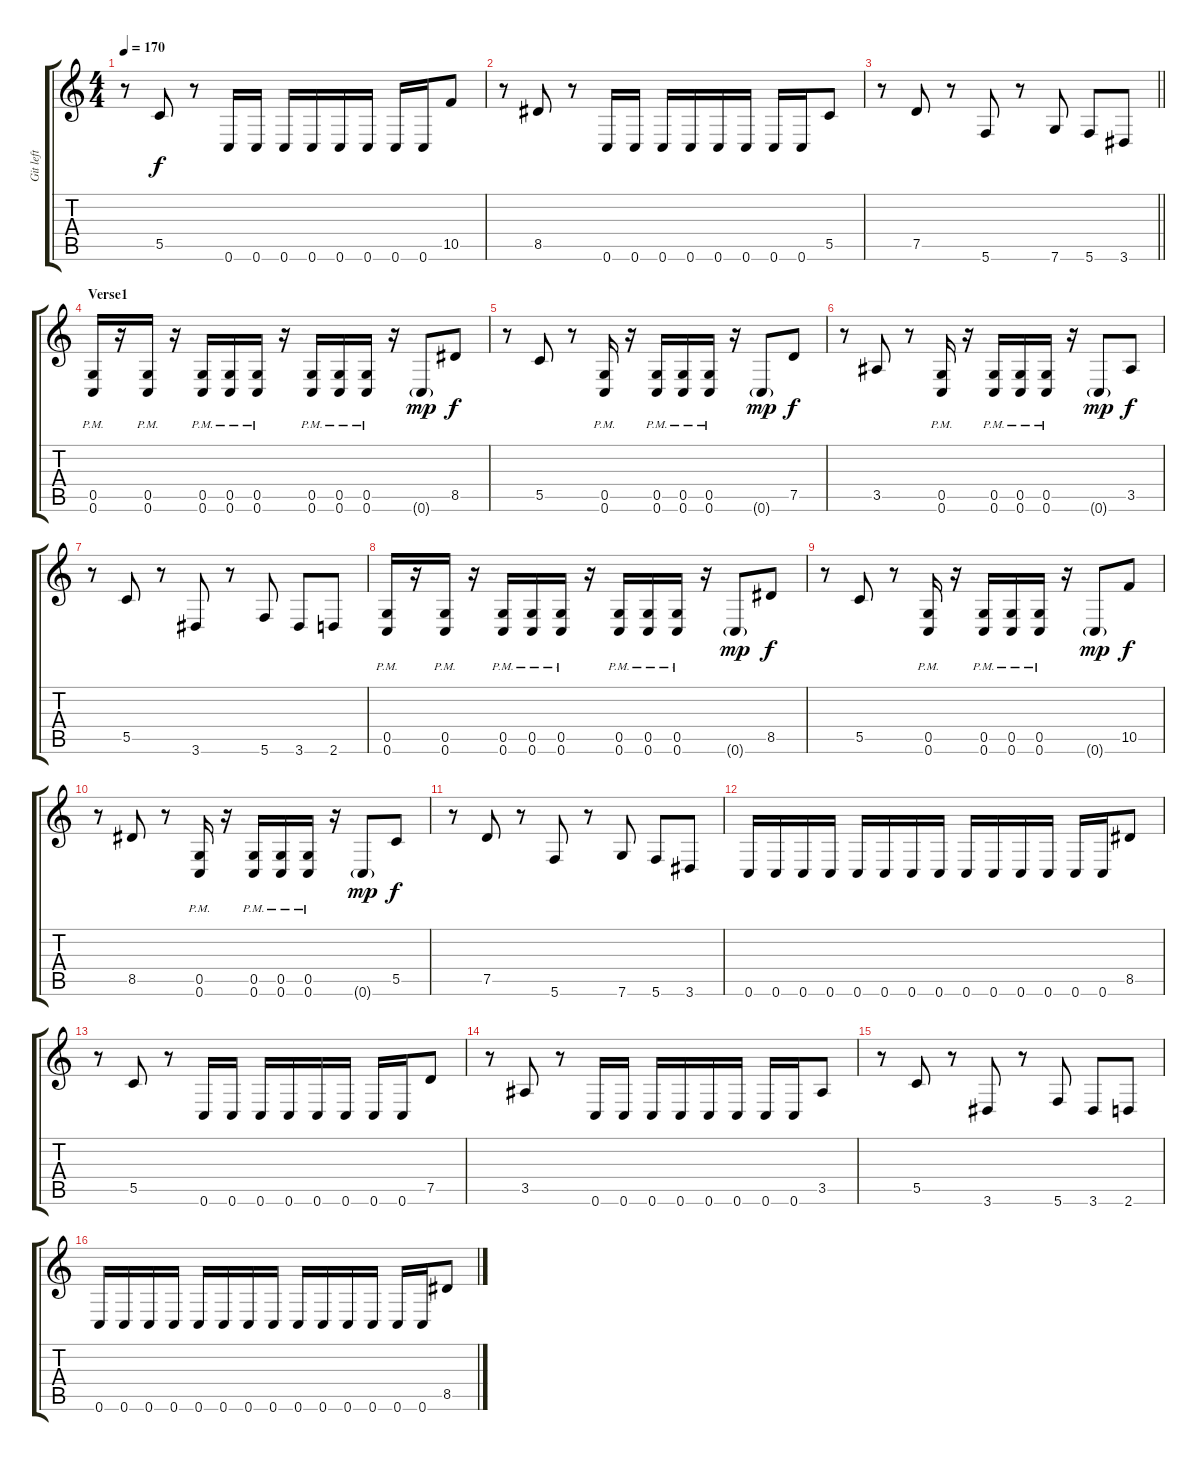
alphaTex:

\track ("Git left" "Git left") {instrument overdrivenguitar}
\staff {score tabs}
\tuning (D4 A3 F3 C3 G2 C2) {hide}
\ts (4 4)
\tempo 170
\clef g2
\ks c
r.8{dy f} 5.5.8 r.8 0.6.16 0.6.16 0.6.16 0.6.16 0.6.16 0.6.16 0.6.16 0.6.16 10.5.8 |
r.8 8.5.8 r.8 0.6.16 0.6.16 0.6.16 0.6.16 0.6.16 0.6.16 0.6.16 0.6.16 5.5.8 |
\barLineRight lightlight
r.8 7.5.8 r.8 5.6.8 r.8 7.6.8 5.6.8 3.6.8 |
\section ("" "Verse1")
(0.5{pm} 0.6{pm}).16 r.16 (0.5{pm} 0.6{pm}).16 r.16 (0.5{pm} 0.6{pm}).16 (0.5{pm} 0.6{pm}).16 (0.5{pm} 0.6{pm}).16 r.16 (0.5{pm} 0.6{pm}).16 (0.5{pm} 0.6{pm}).16 (0.5{pm} 0.6{pm}).16 r.16 0.6{g}.8{dy mp} 8.5.8{dy f} |
r.8 5.5.8 r.8 (0.5{pm} 0.6{pm}).16 r.16 (0.5{pm} 0.6{pm}).16 (0.5{pm} 0.6{pm}).16 (0.5{pm} 0.6{pm}).16 r.16 0.6{g}.8{dy mp} 7.5.8{dy f} |
r.8 3.5.8 r.8 (0.5{pm} 0.6{pm}).16 r.16 (0.5{pm} 0.6{pm}).16 (0.5{pm} 0.6{pm}).16 (0.5{pm} 0.6{pm}).16 r.16 0.6{g}.8{dy mp} 3.5.8{dy f} |
r.8 5.5.8 r.8 3.6.8 r.8 5.6.8 3.6.8 2.6.8 |
(0.5{pm} 0.6{pm}).16 r.16 (0.5{pm} 0.6{pm}).16 r.16 (0.5{pm} 0.6{pm}).16 (0.5{pm} 0.6{pm}).16 (0.5{pm} 0.6{pm}).16 r.16 (0.5{pm} 0.6{pm}).16 (0.5{pm} 0.6{pm}).16 (0.5{pm} 0.6{pm}).16 r.16 0.6{g}.8{dy mp} 8.5.8{dy f} |
r.8 5.5.8 r.8 (0.5{pm} 0.6{pm}).16 r.16 (0.5{pm} 0.6{pm}).16 (0.5{pm} 0.6{pm}).16 (0.5{pm} 0.6{pm}).16 r.16 0.6{g}.8{dy mp} 10.5.8{dy f} |
r.8 8.5.8 r.8 (0.5{pm} 0.6{pm}).16 r.16 (0.5{pm} 0.6{pm}).16 (0.5{pm} 0.6{pm}).16 (0.5{pm} 0.6{pm}).16 r.16 0.6{g}.8{dy mp} 5.5.8{dy f} |
r.8 7.5.8 r.8 5.6.8 r.8 7.6.8 5.6.8 3.6.8 |
0.6.16 0.6.16 0.6.16 0.6.16 0.6.16 0.6.16 0.6.16 0.6.16 0.6.16 0.6.16 0.6.16 0.6.16 0.6.16 0.6.16 8.5.8 |
r.8 5.5.8 r.8 0.6.16 0.6.16 0.6.16 0.6.16 0.6.16 0.6.16 0.6.16 0.6.16 7.5.8 |
r.8 3.5.8 r.8 0.6.16 0.6.16 0.6.16 0.6.16 0.6.16 0.6.16 0.6.16 0.6.16 3.5.8 |
r.8 5.5.8 r.8 3.6.8 r.8 5.6.8 3.6.8 2.6.8 |
0.6.16 0.6.16 0.6.16 0.6.16 0.6.16 0.6.16 0.6.16 0.6.16 0.6.16 0.6.16 0.6.16 0.6.16 0.6.16 0.6.16 8.5.8
